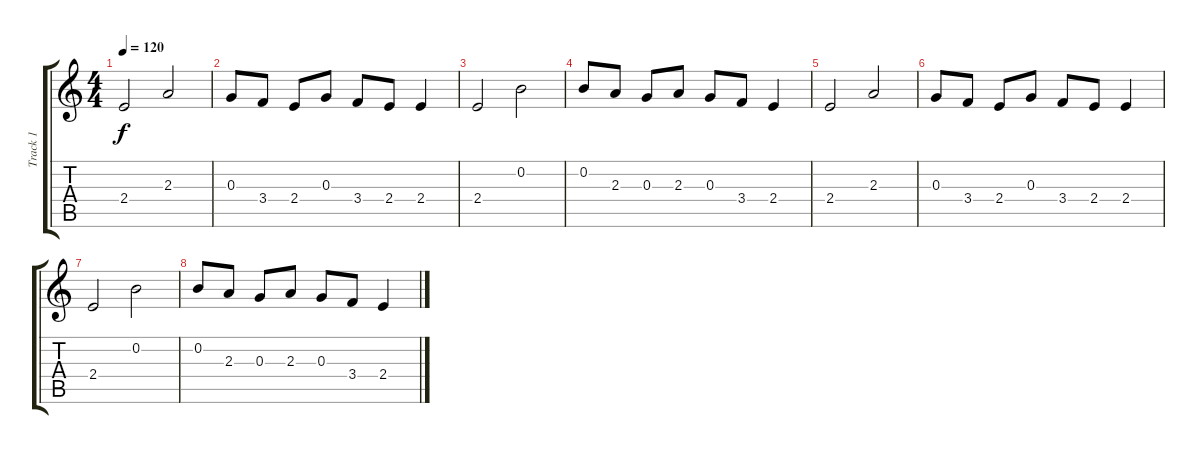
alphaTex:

\track ("Track 1" "Track 1") {instrument electricguitarmuted}
\staff {score tabs}
\tuning (E4 B3 G3 D3 A2 E2) {hide}
\ts (4 4)
\tempo 120
\clef g2
\ks c
2.4.2{dy f} 2.3.2 |
0.3.8 3.4.8 2.4.8 0.3.8 3.4.8 2.4.8 2.4.4 |
2.4.2 0.2.2 |
0.2.8 2.3.8 0.3.8 2.3.8 0.3.8 3.4.8 2.4.4 |
2.4.2 2.3.2 |
0.3.8 3.4.8 2.4.8 0.3.8 3.4.8 2.4.8 2.4.4 |
2.4.2 0.2.2 |
0.2.8 2.3.8 0.3.8 2.3.8 0.3.8 3.4.8 2.4.4
